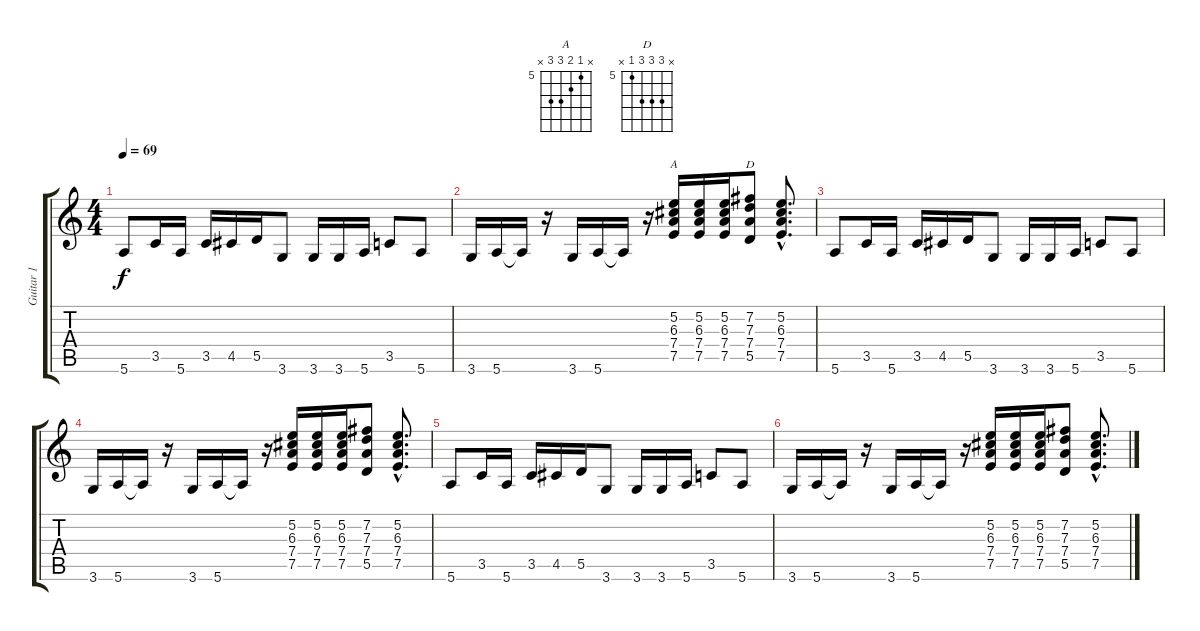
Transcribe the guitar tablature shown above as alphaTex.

\track ("Guitar 1" "Guitar 1") {instrument distortionguitar}
\staff {score tabs}
\tuning (E4 B3 G3 D3 A2 E2) {hide}
\chord ("A" x 5 6 7 7 x) {firstfret 5}
\chord ("D" x 7 7 7 5 x) {firstfret 5}
\ts (4 4)
\tempo 69
\clef g2
\ks c
5.6.8{dy f} 3.5.16 5.6.16 3.5.16 4.5.16 5.5.16 3.6.8 3.6.16 3.6.16 5.6.16 3.5.8 5.6.8 |
3.6.16 5.6.16 5.6{t}.16 r.16 3.6.16 5.6.16 5.6{t}.16 r.16 (5.2 6.3 7.4 7.5).16{ch "A"} (5.2 6.3 7.4 7.5).16 (5.2 6.3 7.4 7.5).16 (7.2 7.3 7.4 5.5).8{ch "D"} (5.2{hac} 6.3{hac} 7.4{hac} 7.5{hac}).8{d} |
5.6.8 3.5.16 5.6.16 3.5.16 4.5.16 5.5.16 3.6.8 3.6.16 3.6.16 5.6.16 3.5.8 5.6.8 |
3.6.16 5.6.16 5.6{t}.16 r.16 3.6.16 5.6.16 5.6{t}.16 r.16 (5.2 6.3 7.4 7.5).16 (5.2 6.3 7.4 7.5).16 (5.2 6.3 7.4 7.5).16 (7.2 7.3 7.4 5.5).8 (5.2{hac} 6.3{hac} 7.4{hac} 7.5{hac}).8{d} |
5.6.8 3.5.16 5.6.16 3.5.16 4.5.16 5.5.16 3.6.8 3.6.16 3.6.16 5.6.16 3.5.8 5.6.8 |
3.6.16 5.6.16 5.6{t}.16 r.16 3.6.16 5.6.16 5.6{t}.16 r.16 (5.2 6.3 7.4 7.5).16 (5.2 6.3 7.4 7.5).16 (5.2 6.3 7.4 7.5).16 (7.2 7.3 7.4 5.5).8 (5.2{hac} 6.3{hac} 7.4{hac} 7.5{hac}).8{d}
